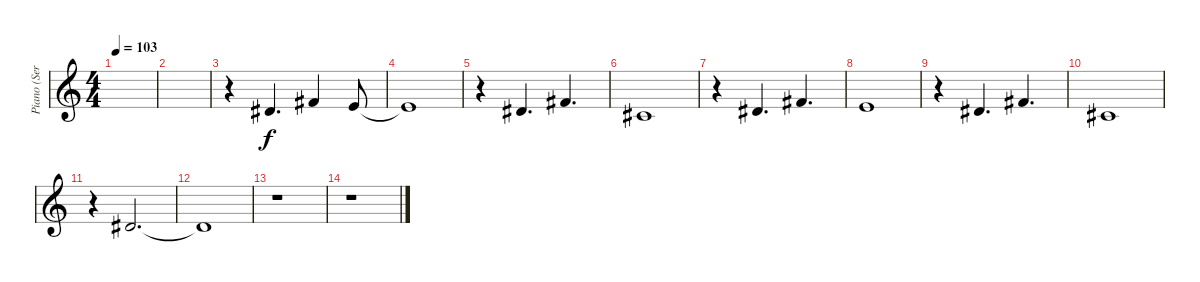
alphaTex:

\track ("Piano (Sergio Vega) (Staff 1)" "Piano (Ser") {instrument acousticgrandpiano}
\staff {score}
\tuning (E4 B3 G3 D3 A2 E2 B1) {hide}
\ts (4 4)
\tempo 103
\clef g2
\ks c
|
|
r.4 4.2.4{d} 2.1.4 0.1.8 |
0.1{t}.1 |
r.4 4.2.4{d} 2.1.4{d} |
2.2.1 |
r.4 4.2.4{d} 2.1.4{d} |
0.1.1 |
r.4 4.2.4{d} 2.1.4{d} |
2.2.1 |
r.4 4.2.2{d} |
4.2{t}.1 |
r.1 |
r.1
